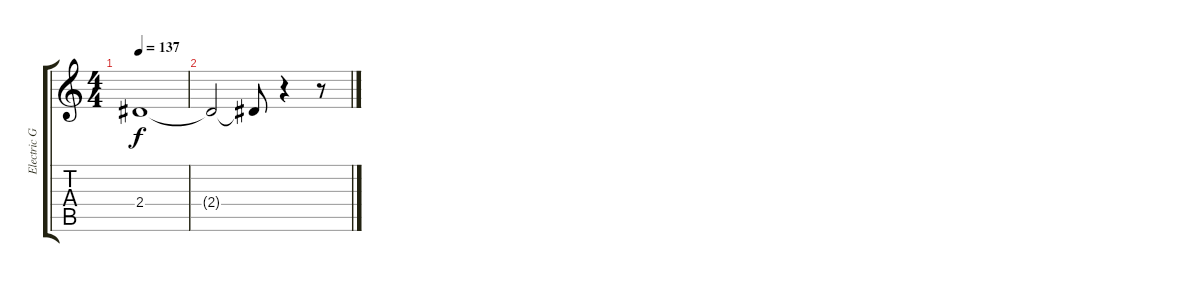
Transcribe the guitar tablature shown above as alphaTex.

\track ("Electric Guitar 3" "Electric G") {instrument distortionguitar}
\staff {score tabs}
\tuning (Eb4 Bb3 Gb3 Db3 Ab2 Eb2) {hide}
\ts (4 4)
\tempo 137
\clef g2
\ks c
2.4{t}.1{dy f} |
2.4{t}.2 2.4{t}.8 r.4 r.8
